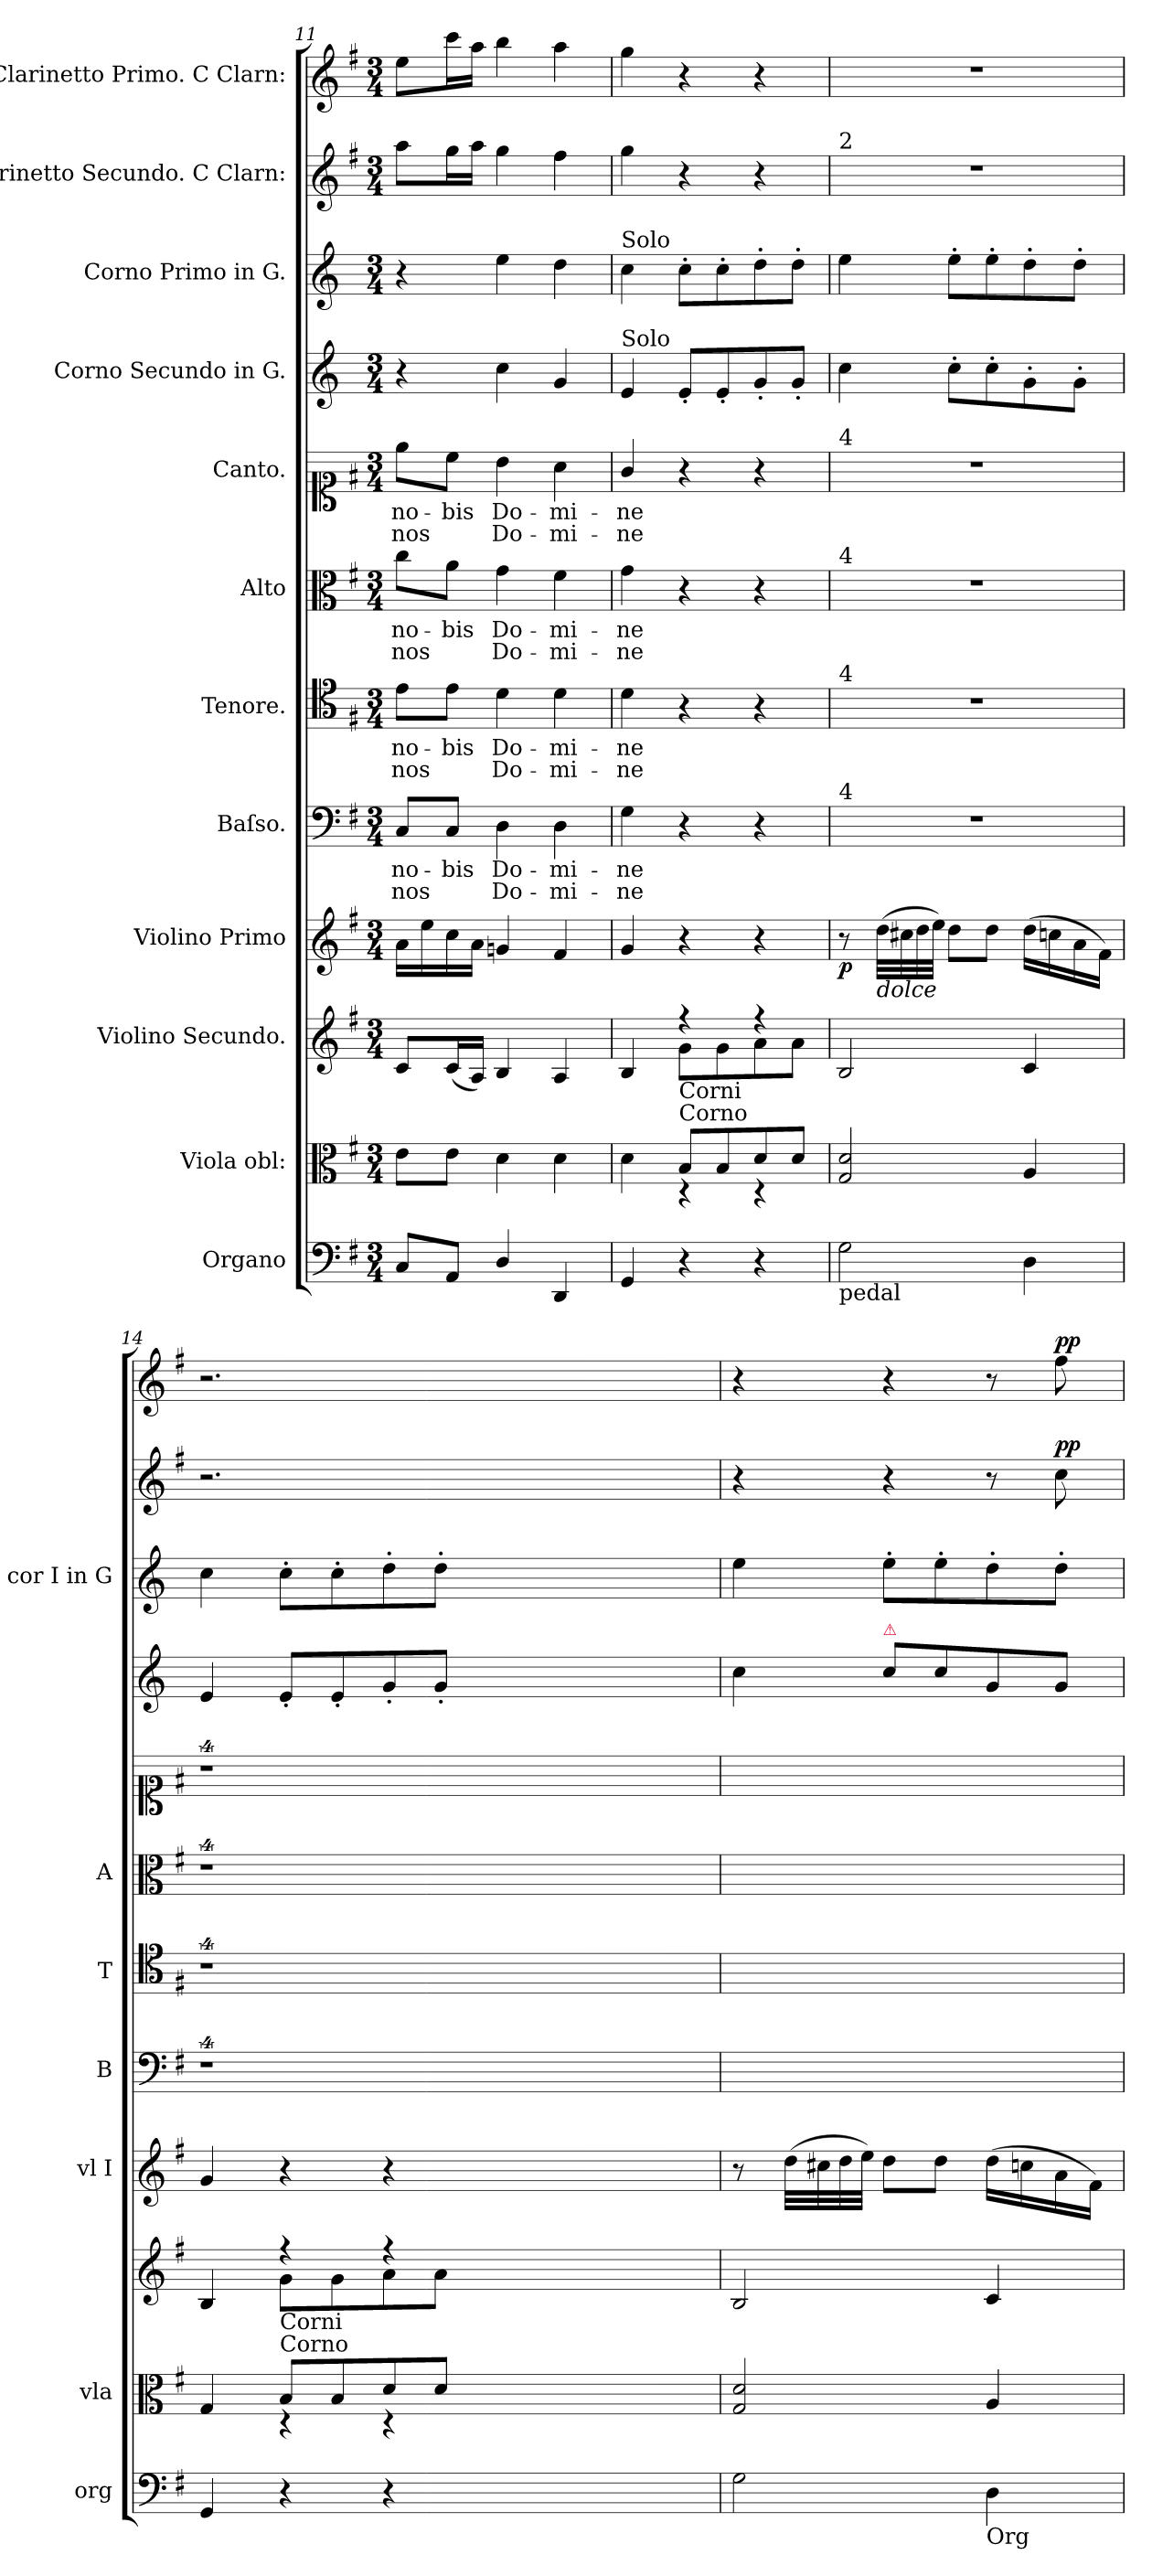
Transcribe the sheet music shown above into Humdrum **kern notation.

**kern	**dynam	**kern	**dynam	**kern	**dynam	**kern	**dynam	**kern	**text	**text	**kern	**text	**text	**kern	**text	**text	**kern	**text	**text	**kern	**kern	**kern	**dynam	**kern	**dynam
*part12	*part12	*part11	*part11	*part10	*part10	*part9	*part9	*part8	*part8	*part8	*part7	*part7	*part7	*part6	*part6	*part6	*part5	*part5	*part5	*part4	*part3	*part2	*part2	*part1	*part1
*staff12	*staff12	*staff11	*staff11	*staff10	*staff10	*staff9	*staff9	*staff8	*staff8	*staff8	*staff7	*staff7	*staff7	*staff6	*staff6	*staff6	*staff5	*staff5	*staff5	*staff4	*staff3	*staff2	*staff2	*staff1	*staff1
*I"Organo	*	*I"Viola obl:	*	*I"Violino Secundo.	*	*I"Violino Primo	*	*I"Baſso.	*	*	*I"Tenore.	*	*	*I"Alto	*	*	*I"Canto.	*	*	*I"Corno Secundo in G.	*I"Corno Primo in G.	*I"Clarinetto Secundo. C Clarn:	*	*I"Clarinetto Primo. C Clarn:	*
*I'org	*	*I'vla	*	*	*	*I'vl I	*	*I'B	*	*	*I'T	*	*	*I'A	*	*	*	*	*	*	*I'cor I in G	*	*	*	*
*clefF4	*	*clefC3	*	*clefG2	*	*clefG2	*	*clefF4	*	*	*clefC4	*	*	*clefC3	*	*	*clefC1	*	*	*clefG2	*clefG2	*clefG2	*	*clefG2	*
*	*	*	*	*	*	*	*	*	*	*	*	*	*	*	*	*	*	*	*	*ITrd3c5	*ITrd3c5	*	*	*	*
*k[f#]	*	*k[f#]	*	*k[f#]	*	*k[f#]	*	*k[f#]	*	*	*k[f#]	*	*	*k[f#]	*	*	*k[f#]	*	*	*k[f#]	*k[f#]	*k[f#]	*	*k[f#]	*
*G:	*	*G:	*	*G:	*	*G:	*	*G:	*	*	*G:	*	*	*G:	*	*	*G:	*	*	*G:	*G:	*G:	*	*G:	*
*M3/4	*	*M3/4	*	*M3/4	*	*M3/4	*	*M3/4	*	*	*M3/4	*	*	*M3/4	*	*	*M3/4	*	*	*M3/4	*M3/4	*M3/4	*	*M3/4	*
=11	=11	=11	=11	=11	=11	=11	=11	=11	=11	=11	=11	=11	=11	=11	=11	=11	=11	=11	=11	=11	=11	=11	=11	=11	=11
!	!	!	!	!	!LO:DY:a	!	!LO:DY:b	!	!	!	!	!	!	!	!	!	!	!	!	!	!	!	!	!	!
8C/L	.	8e\L	.	8c/L	forto	16a\LL	forto	8C/L	no-	nos	8e\L	no-	nos	8cc\L	no-	nos	8ee\L	no-	nos	4r	4r	8aa\L	.	8ee\L	.
.	.	.	.	.	.	16ee\	.	.	.	.	.	.	.	.	.	.	.	.	.	.	.	.	.	.	.
8AA/J	.	8e\J	.	(16c/L	.	16cc\	.	8C/J	-bis	.	8e\J	-bis	.	8a\J	-bis	.	8cc\J	-bis	.	.	.	16gg\L	.	16ccc\L	.
.	.	.	.	16A/JJ)	.	16a\JJ	.	.	.	.	.	.	.	.	.	.	.	.	.	.	.	16aa\JJ	.	16aa\JJ	.
4D/	.	4d\	.	4B/	.	4gn/	.	4D\	Do-	Do-	4d\	Do-	Do-	4g\	Do-	Do-	4b\	Do-	Do-	4g\	4b\	4gg\	.	4bb\	.
4DD/	.	4d\	.	4A/	.	4f#/	.	4D\	-mi-	-mi-	4d\	-mi-	-mi-	4f#\	-mi-	-mi-	4a\	-mi-	-mi-	4d/	4a\	4ff#\	.	4aa\	.
=12	=12	=12	=12	=12	=12	=12	=12	=12	=12	=12	=12	=12	=12	=12	=12	=12	=12	=12	=12	=12	=12	=12	=12	=12	=12
*	*	*^	*	*^	*	*	*	*	*	*	*	*	*	*	*	*	*	*	*	*	*	*	*	*	*
!	!	!	!	!	!	!	!	!	!	!	!	!	!	!	!	!	!	!	!	!	!	!	!LO:TX:a:t=Solo	!	!	!	!
!	!	!	!	!	!	!	!	!	!	!	!	!	!	!	!	!	!	!	!	!	!	!LO:TX:a:t=Solo	!	!	!	!	!
4GG/	.	4d\	4rBByy	.	4B/	4rAyy	.	4g/	.	4G\	-ne	-ne	4d\	-ne	-ne	4g\	-ne	-ne	4g/	-ne	-ne	4B/	4g\	4gg\	.	4gg\	.
!	!	!	!	!	!LO:TX:b:t=Corni	!	!	!	!	!	!	!	!	!	!	!	!	!	!	!	!	!	!	!	!	!	!
!	!	!LO:TX:a:t=Corno	!	!	!	!	!	!	!	!	!	!	!	!	!	!	!	!	!	!	!	!	!	!	!	!	!
4r	.	4rD	8B!/L	.	4r	8g!\L	.	4r	.	4r	.	.	4r	.	.	4r	.	.	4r	.	.	8B'/L	8g'\L	4r	.	4r	.
.	.	.	8B!/	.	.	8g!\	.	.	.	.	.	.	.	.	.	.	.	.	.	.	.	8B'/	8g'\	.	.	.	.
4r	.	4rD	8d!/	.	4r	8a!\	.	4r	.	4r	.	.	4r	.	.	4r	.	.	4r	.	.	8d'/	8a'\	4r	.	4r	.
.	.	.	8d!/J	.	.	8a!\J	.	.	.	.	.	.	.	.	.	.	.	.	.	.	.	8d'/J	8a'\J	.	.	.	.
=13	=13	=13	=13	=13	=13	=13	=13	=13	=13	=13	=13	=13	=13	=13	=13	=13	=13	=13	=13	=13	=13	=13	=13	=13	=13	=13	=13
!	!	!	!	!	!	!	!	!	!	!	!	!	!	!	!	!	!	!	!	!	!	!	!	!LO:TX:a:t=2	!	!	!
!	!	!	!	!	!	!	!	!	!	!	!	!	!	!	!	!	!	!	!LO:TX:a:t=4	!	!	!	!	!	!	!	!
!	!	!	!	!	!	!	!	!	!	!	!	!	!	!	!	!LO:TX:a:t=4	!	!	!	!	!	!	!	!	!	!	!
!	!	!	!	!	!	!	!	!	!	!	!	!	!LO:TX:a:t=4	!	!	!	!	!	!	!	!	!	!	!	!	!	!
!	!	!	!	!	!	!	!	!	!	!LO:TX:a:t=4	!	!	!	!	!	!	!	!	!	!	!	!	!	!	!	!	!
!LO:TX:b:t=pedal	!	!	!	!	!	!	!	!	!	!	!	!	!	!	!	!	!	!	!	!	!	!	!	!	!	!	!
!	!LO:DY:a:rj	!	!	!LO:DY:b	!	!	!LO:DY:a	!	!	!	!	!	!	!	!	!	!	!	!	!	!	!	!	!	!	!	!
*	*	*v	*v	*	*	*	*	*	*	*	*	*	*	*	*	*	*	*	*	*	*	*	*	*	*	*	*
*	*	*	*	*v	*v	*	*	*	*	*	*	*	*	*	*	*	*	*	*	*	*	*	*	*	*	*
2G\	pia	2G/ 2d/	pia	2B/	pia	8r	p	2.r	.	.	2.r	.	.	2.r	.	.	2.r	.	.	4g\	4b\	2.r	.	2.r	.
!	!	!	!	!	!	!LO:TX:b:i:t=dolce	!	!	!	!	!	!	!	!	!	!	!	!	!	!	!	!	!	!	!
.	.	.	.	.	.	(32dd\LLL	.	.	.	.	.	.	.	.	.	.	.	.	.	.	.	.	.	.	.
.	.	.	.	.	.	32cc#X\	.	.	.	.	.	.	.	.	.	.	.	.	.	.	.	.	.	.	.
.	.	.	.	.	.	32dd\	.	.	.	.	.	.	.	.	.	.	.	.	.	.	.	.	.	.	.
.	.	.	.	.	.	32ee\JJJ)	.	.	.	.	.	.	.	.	.	.	.	.	.	.	.	.	.	.	.
.	.	.	.	.	.	8dd\L	.	.	.	.	.	.	.	.	.	.	.	.	.	8g'\L	8b'\L	.	.	.	.
.	.	.	.	.	.	8dd\J	.	.	.	.	.	.	.	.	.	.	.	.	.	8g'\	8b'\	.	.	.	.
4D\	.	4A/	.	4c/	.	(16dd\LL	.	.	.	.	.	.	.	.	.	.	.	.	.	8d'\	8a'\	.	.	.	.
.	.	.	.	.	.	16ccn\	.	.	.	.	.	.	.	.	.	.	.	.	.	.	.	.	.	.	.
.	.	.	.	.	.	16a\	.	.	.	.	.	.	.	.	.	.	.	.	.	8d'\J	8a'\J	.	.	.	.
.	.	.	.	.	.	16f#\JJ)	.	.	.	.	.	.	.	.	.	.	.	.	.	.	.	.	.	.	.
=14	=14	=14	=14	=14	=14	=14	=14	=14	=14	=14	=14	=14	=14	=14	=14	=14	=14	=14	=14	=14	=14	=14	=14	=14	=14
*	*	*^	*	*^	*	*	*	*	*	*	*	*	*	*	*	*	*	*	*	*	*	*	*	*	*
4GG/	.	4G/	4rBByy	.	4B/	4rAyy	.	4g/	.	4%9r	.	.	4%9r	.	.	4%9r	.	.	4%9r	.	.	4B/	4g\	2.r	.	2.r	.
!	!	!	!	!	!LO:TX:b:t=Corni	!	!	!	!	!	!	!	!	!	!	!	!	!	!	!	!	!	!	!	!	!	!
!	!	!LO:TX:a:t=Corno	!	!	!	!	!	!	!	!	!	!	!	!	!	!	!	!	!	!	!	!	!	!	!	!	!
4r	.	4rD	8B!/L	.	4r	8g!\L	.	4r	.	.	.	.	.	.	.	.	.	.	.	.	.	8B'/L	8g'\L	.	.	.	.
.	.	.	8B!/	.	.	8g!\	.	.	.	.	.	.	.	.	.	.	.	.	.	.	.	8B'/	8g'\	.	.	.	.
4r	.	4rD	8d!/	.	4r	8a!\	.	4r	.	.	.	.	.	.	.	.	.	.	.	.	.	8d'/	8a'\	.	.	.	.
.	.	.	8d!/J	.	.	8a!\J	.	.	.	.	.	.	.	.	.	.	.	.	.	.	.	8d'/J	8a'\J	.	.	.	.
1.ryy	.	1.ryy	1.ryy	.	1.ryy	1.ryy	.	1.ryy	.	.	.	.	.	.	.	.	.	.	.	.	.	1.ryy	1.ryy	1.ryy	.	1.ryy	.
*	*	*v	*v	*	*	*	*	*	*	*	*	*	*	*	*	*	*	*	*	*	*	*	*	*	*	*	*
*	*	*	*	*v	*v	*	*	*	*	*	*	*	*	*	*	*	*	*	*	*	*	*	*	*	*	*
=15	=15	=15	=15	=15	=15	=15	=15	=15	=15	=15	=15	=15	=15	=15	=15	=15	=15	=15	=15	=15	=15	=15	=15	=15	=15
2G\	.	2G/ 2d/	.	2B/	.	8r	.	2.ryy	.	.	2.ryy	.	.	2.ryy	.	.	2.ryy	.	.	4g\	4b\	4r	.	4r	.
.	.	.	.	.	.	(32dd\LLL	.	.	.	.	.	.	.	.	.	.	.	.	.	.	.	.	.	.	.
.	.	.	.	.	.	32cc#X\	.	.	.	.	.	.	.	.	.	.	.	.	.	.	.	.	.	.	.
.	.	.	.	.	.	32dd\	.	.	.	.	.	.	.	.	.	.	.	.	.	.	.	.	.	.	.
.	.	.	.	.	.	32ee\JJJ)	.	.	.	.	.	.	.	.	.	.	.	.	.	.	.	.	.	.	.
!	!	!	!	!	!	!	!	!	!	!	!	!	!	!	!	!	!	!	!	!LO:TX:a:color=crimson:t=⚠	!	!	!	!	!
.	.	.	.	.	.	8dd\L	.	.	.	.	.	.	.	.	.	.	.	.	.	8g\L	8b'\L	4r	.	4r	.
.	.	.	.	.	.	8dd\J	.	.	.	.	.	.	.	.	.	.	.	.	.	8g\	8b'\	.	.	.	.
!LO:TX:b:t=Org	!	!	!	!	!	!	!	!	!	!	!	!	!	!	!	!	!	!	!	!	!	!	!	!	!
4D\	.	4A/	.	4c/	.	(16dd\LL	.	.	.	.	.	.	.	.	.	.	.	.	.	8d/	8a'\	8r	.	8r	.
.	.	.	.	.	.	16ccn\	.	.	.	.	.	.	.	.	.	.	.	.	.	.	.	.	.	.	.
!	!	!	!	!	!	!	!	!	!	!	!	!	!	!	!	!	!	!	!	!	!	!	!LO:DY:a	!	!LO:DY:a
.	.	.	.	.	.	16a\	.	.	.	.	.	.	.	.	.	.	.	.	.	8d/J	8a'\J	8cc\	pp.	8ff#\	pp.
.	.	.	.	.	.	16f#\JJ)	.	.	.	.	.	.	.	.	.	.	.	.	.	.	.	.	.	.	.
=	=	=	=	=	=	=	=	=	=	=	=	=	=	=	=	=	=	=	=	=	=	=	=	=	=
*-	*-	*-	*-	*-	*-	*-	*-	*-	*-	*-	*-	*-	*-	*-	*-	*-	*-	*-	*-	*-	*-	*-	*-	*-	*-
